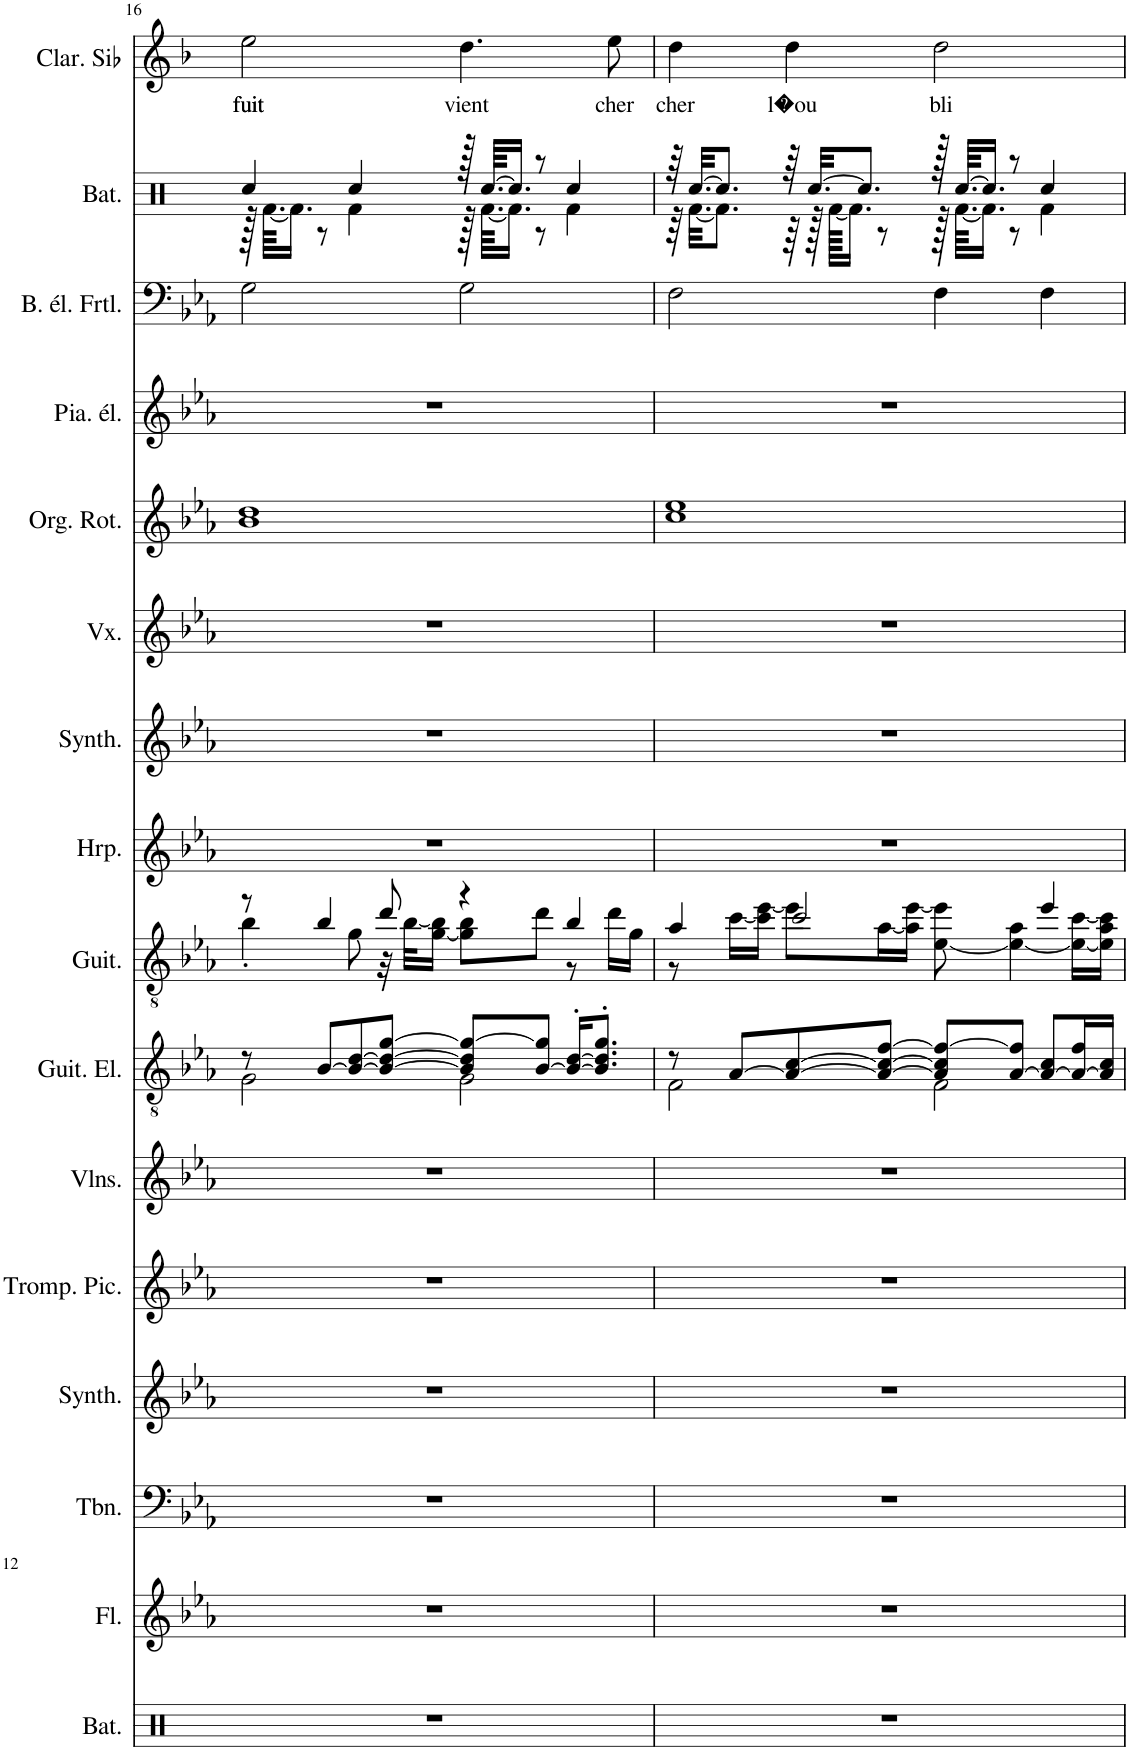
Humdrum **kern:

**kern	**kern	**kern	**kern	**kern	**kern	**kern	**kern	**kern	**kern	**kern	**kern	**kern	**kern	**kern	**kern	**text
*part16	*part15	*part14	*part13	*part12	*part11	*part10	*part9	*part8	*part7	*part6	*part5	*part4	*part3	*part2	*part1	*part1
*staff16	*staff15	*staff14	*staff13	*staff12	*staff11	*staff10	*staff9	*staff8	*staff7	*staff6	*staff5	*staff4	*staff3	*staff2	*staff1	*staff1
*I"Batterie, Percussion	*I"Flûte, Fl�te	*I"Trombone, Cuivres 3	*I"Synthétiseur de cuivres, Cuivres 2	*I"Trompette piccolo, Cuivres 1	*I"Violons, Cordes	*I"Guitare électrique, Guitare 2	*I"Guitare acoustique, Guitare 1	*I"Harpe, Clavier 5	*I"Synthétiseur d'effets, Clavier 4	*I"Voix, Clavier 3	*I"Orgue rotatif, Clavier 2	*I"Piano électrique, Clavier 1	*I"Basse électrique fretless, Basse	*I"Batterie, Batterie	*I"Clarinette en Sib	*
*I'Bat.	*I'Fl.	*I'Tbn.	*I'Synth.	*I'Tromp. Pic.	*I'Vlns.	*I'Guit. El.	*I'Guit.	*I'Hrp.	*I'Synth.	*I'Vx.	*I'Org. Rot.	*I'Pia. él.	*I'B. él. Frtl.	*I'Bat.	*I'Clar. Sib	*
!!LO:PB:g=z
*clefX	*clefG2	*clefF4	*clefG2	*clefG2	*clefG2	*clefGv2	*clefGv2	*clefG2	*clefG2	*clefG2	*clefG2	*clefG2	*clefF4	*clefX	*clefG2	*
*	*	*	*	*Trd-6c-10	*	*	*	*	*	*	*	*	*Trd7c12	*	*Trd1c2	*
*k[]	*k[b-e-a-]	*k[b-e-a-]	*k[b-e-a-]	*k[b-e-a-]	*k[b-e-a-]	*k[b-e-a-]	*k[b-e-a-]	*k[b-e-a-]	*k[b-e-a-]	*k[b-e-a-]	*k[b-e-a-]	*k[b-e-a-]	*k[b-e-a-]	*k[]	*k[b-]	*
*M4/4	*M4/4	*M4/4	*M4/4	*M4/4	*M4/4	*M4/4	*M4/4	*M4/4	*M4/4	*M4/4	*M4/4	*M4/4	*M4/4	*M4/4	*M4/4	*
=16	=16	=16	=16	=16	=16	=16	=16	=16	=16	=16	=16	=16	=16	=16	=16	=16
*	*	*	*	*	*	*^	*^	*	*	*	*	*	*	*^	*	*
!	!	!	!	!	!	!	!	!	!	!	!	!	!	!	!	!	!	!	!LO:LY:b
1r	1r	1r	1r	1r	1r	8r	2G\	8r	4b-'\	1r	1r	1r	1b- 1dd	1r	2G\	4Rcc/	128r	2ee\	fuit
.	.	.	.	.	.	.	.	.	.	.	.	.	.	.	.	.	[64.Rf\KKLL	.	.
.	.	.	.	.	.	.	.	.	.	.	.	.	.	.	.	.	16.Rf\JJ]	.	.
.	.	.	.	.	.	[8B-/L	.	4b-/	.	.	.	.	.	.	.	.	8r	.	.
.	.	.	.	.	.	8B-/_ [8d/	.	.	8g\	.	.	.	.	.	.	4Rcc/	4Rf\	.	.
.	.	.	.	.	.	8B-/_ 8d/_ [8g/J	.	8dd/	32r	.	.	.	.	.	.	.	.	.	.
.	.	.	.	.	.	.	.	.	[32b-\KLL	.	.	.	.	.	.	.	.	.	.
.	.	.	.	.	.	.	.	.	[16g\ 16b-\]JJ	.	.	.	.	.	.	.	.	.	.
!	!	!	!	!	!	!	!	!	!	!	!	!	!	!	!	!	!	!	!LO:LY:b
.	.	.	.	.	.	8B-/] 8d/] 8g/_L	2G\	4r	8g\] 8b-\L	.	.	.	.	.	2G\	128r	128r	4.dd\	vient
.	.	.	.	.	.	.	.	.	.	.	.	.	.	.	.	[64.Rcc/KKLL	[64.Rf\KKLL	.	.
.	.	.	.	.	.	.	.	.	.	.	.	.	.	.	.	16.Rcc/JJ]	16.Rf\JJ]	.	.
.	.	.	.	.	.	[8B-/ 8g/]J	.	.	8dd\J	.	.	.	.	.	.	8r	8r	.	.
.	.	.	.	.	.	16B-/_' [16d/'KL	.	4b-/	8r	.	.	.	.	.	.	4Rcc/	4Rf\	.	.
.	.	.	.	.	.	8.B-/]' 8.d/]' 8.g/'J	.	.	.	.	.	.	.	.	.	.	.	.	.
!	!	!	!	!	!	!	!	!	!	!	!	!	!	!	!	!	!	!	!LO:LY:b
.	.	.	.	.	.	.	.	.	16dd\LL	.	.	.	.	.	.	.	.	8ee\	cher
.	.	.	.	.	.	.	.	.	16g\JJ	.	.	.	.	.	.	.	.	.	.
=17	=17	=17	=17	=17	=17	=17	=17	=17	=17	=17	=17	=17	=17	=17	=17	=17	=17	=17	=17
!	!	!	!	!	!	!	!	!	!	!	!	!	!	!	!	!	!	!	!LO:LY:b
1r	1r	1r	1r	1r	1r	8r	2F\	4a-/	8r	1r	1r	1r	1cc 1ee-	1r	2F\	64r	64r	4dd\	cher
.	.	.	.	.	.	.	.	.	.	.	.	.	.	.	.	[32.Rcc/KKL	[32.Rf\KKL	.	.
.	.	.	.	.	.	.	.	.	.	.	.	.	.	.	.	8.Rcc/J]	8.Rf\J]	.	.
.	.	.	.	.	.	[8A-/L	.	.	[16cc\LL	.	.	.	.	.	.	.	.	.	.
.	.	.	.	.	.	.	.	.	16cc\] [16ee-\JJ	.	.	.	.	.	.	.	.	.	.
!	!	!	!	!	!	!	!	!	!	!	!	!	!	!	!	!	!	!	!LO:LY:b
.	.	.	.	.	.	8A-/_ [8c/	.	2cc/	8ee-\L]	.	.	.	.	.	.	64r	64r	4dd\	l�ou
.	.	.	.	.	.	.	.	.	.	.	.	.	.	.	.	[32.Rcc/KKL	128r	.	.
.	.	.	.	.	.	.	.	.	.	.	.	.	.	.	.	.	[128Rf\KKKLL	.	.
.	.	.	.	.	.	.	.	.	.	.	.	.	.	.	.	.	16.Rf\JJ]	.	.
.	.	.	.	.	.	.	.	.	.	.	.	.	.	.	.	8.Rcc/J]	.	.	.
.	.	.	.	.	.	8A-/_ 8c/_ [8f/J	.	.	[16a-\L	.	.	.	.	.	.	.	8r	.	.
.	.	.	.	.	.	.	.	.	16a-\] [16ee-\JJ	.	.	.	.	.	.	.	.	.	.
!	!	!	!	!	!	!	!	!	!	!	!	!	!	!	!	!	!	!	!LO:LY:b
.	.	.	.	.	.	8A-/] 8c/] 8f/_L	2F\	.	[8e-\ 8ee-\]	.	.	.	.	.	4F\	128r	128r	2dd\	bli
.	.	.	.	.	.	.	.	.	.	.	.	.	.	.	.	[64.Rcc/KKLL	[64.Rf\KKLL	.	.
.	.	.	.	.	.	.	.	.	.	.	.	.	.	.	.	16.Rcc/JJ]	16.Rf\JJ]	.	.
.	.	.	.	.	.	[8A-/ 8f/]J	.	.	4e-\_ 4a-\	.	.	.	.	.	.	8r	8r	.	.
.	.	.	.	.	.	8A-/_ 8c/L	.	4ee-/	.	.	.	.	.	.	4F\	4Rcc/	4Rf\	.	.
.	.	.	.	.	.	16A-/_ 16f/L	.	.	16e-\_ [16cc\LL	.	.	.	.	.	.	.	.	.	.
.	.	.	.	.	.	16A-/] 16c/JJ	.	.	16e-\] 16a-\ 16cc\]JJ	.	.	.	.	.	.	.	.	.	.
*	*	*	*	*	*	*v	*v	*	*	*	*	*	*	*	*	*v	*v	*	*
*	*	*	*	*	*	*	*v	*v	*	*	*	*	*	*	*	*	*
=	=	=	=	=	=	=	=	=	=	=	=	=	=	=	=	=
*-	*-	*-	*-	*-	*-	*-	*-	*-	*-	*-	*-	*-	*-	*-	*-	*-
